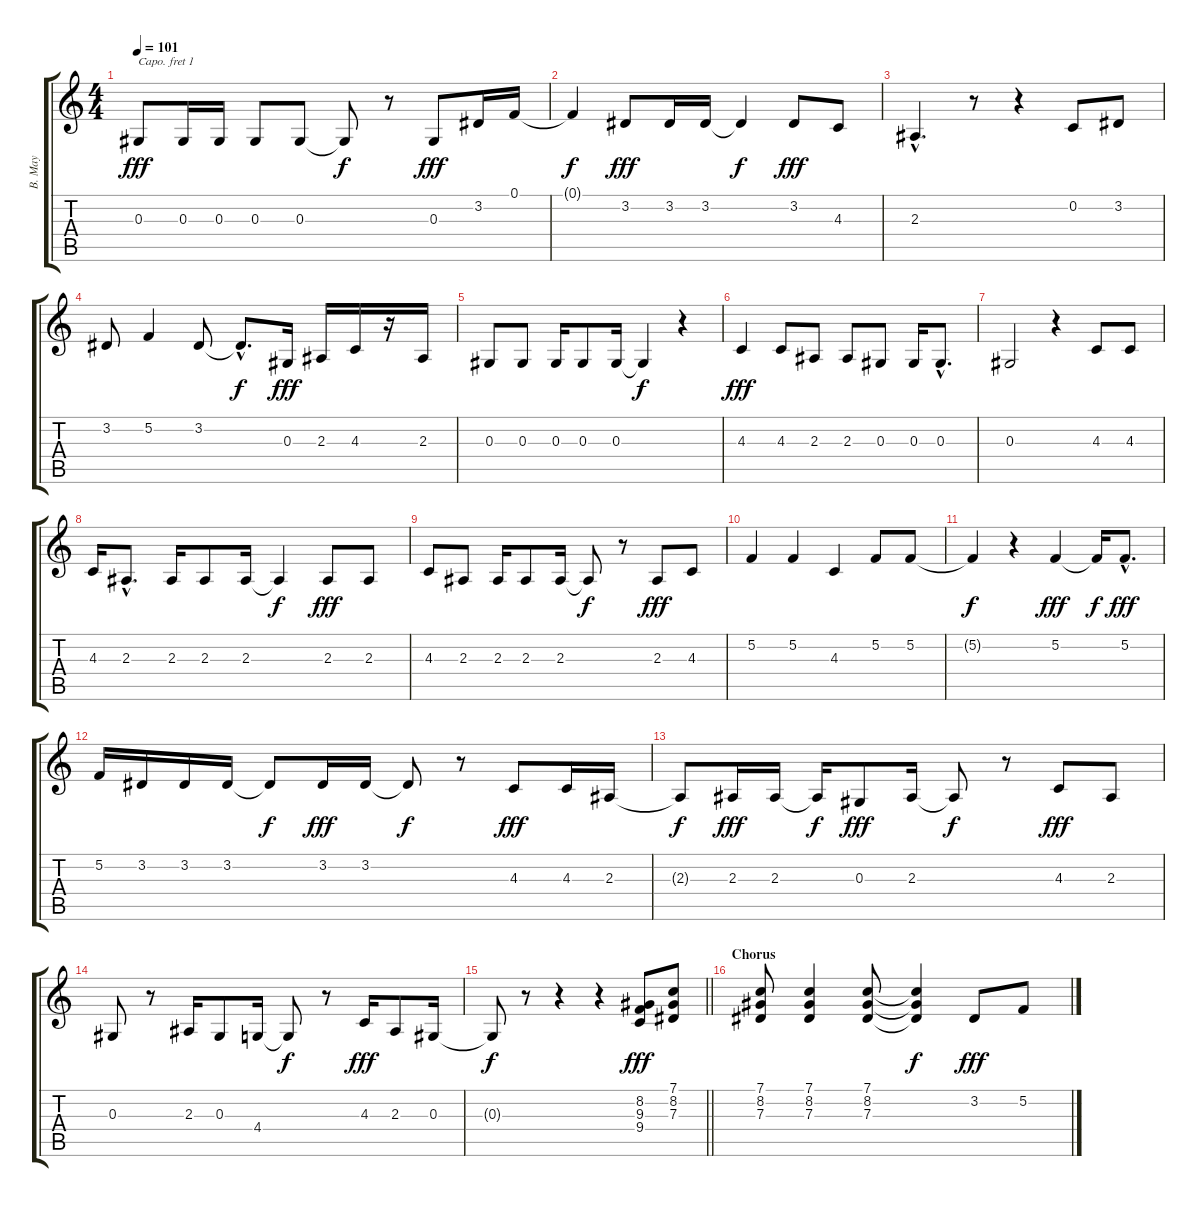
\track ("B. May" "B. May") {instrument lead6voice}
\staff {score tabs}
\capo 1
\tuning (E4 B3 G3 D3 A2 E2) {hide}
\ts (4 4)
\tempo 101
\clef g2
\ks c
0.3.8{dy fff} 0.3.16 0.3.16 0.3.8 0.3.8 0.3{t}.8{dy f} r.8 0.3.8{dy fff} 3.2.16 0.1.16 |
0.1{t}.4{dy f} 3.2.8{dy fff} 3.2.16 3.2.16 3.2{t}.4{dy f} 3.2.8{dy fff} 4.3.8 |
2.3{hac}.4{d} r.8 r.4 0.2.8 3.2.8 |
3.2.8 5.2.4 3.2.8 3.2{hac t}.8{d dy f} 0.3.16{dy fff} 2.3.16 4.3.16 r.16 2.3.16 |
0.3.8 0.3.8 0.3.16 0.3.8 0.3.16 0.3{t}.4{dy f} r.4 |
4.3.4{dy fff} 4.3.8 2.3.8 2.3.8 0.3.8 0.3.16 0.3{hac}.8{d} |
0.3.2 r.4 4.3.8 4.3.8 |
4.3.16 2.3{hac}.8{d} 2.3.16 2.3.8 2.3.16 2.3{t}.4{dy f} 2.3.8{dy fff} 2.3.8 |
4.3.8 2.3.8 2.3.16 2.3.8 2.3.16 2.3{t}.8{dy f} r.8 2.3.8{dy fff} 4.3.8 |
5.2.4 5.2.4 4.3.4 5.2.8 5.2.8 |
5.2{t}.4{dy f} r.4 5.2.4{dy fff} 5.2{t}.16{dy f} 5.2{hac}.8{d dy fff} |
5.2.16 3.2.16 3.2.16 3.2.16 3.2{t}.8{dy f} 3.2.16{dy fff} 3.2.16 3.2{t}.8{dy f} r.8 4.3.8{dy fff} 4.3.16 2.3.16 |
2.3{t}.8{dy f} 2.3.16{dy fff} 2.3.16 2.3{t}.16{dy f} 0.3.8{dy fff} 2.3.16 2.3{t}.8{dy f} r.8 4.3.8{dy fff} 2.3.8 |
0.3.8 r.8 2.3.16 0.3.8 4.4.16 4.4{t}.8{dy f} r.8 4.3.16{dy fff} 2.3.8 0.3.16 |
\barLineRight lightlight
0.3{t}.8{dy f} r.8 r.4 r.4 (8.2 9.3 9.4).8{dy fff} (7.1 8.2 7.3).8 |
\section ("" "Chorus")
(7.1 8.2 7.3).8 (7.1 8.2 7.3).4 (7.1 8.2 7.3).8 (7.1{t} 8.2{t} 7.3{t}).4{dy f} 3.2.8{dy fff} 5.2.8
